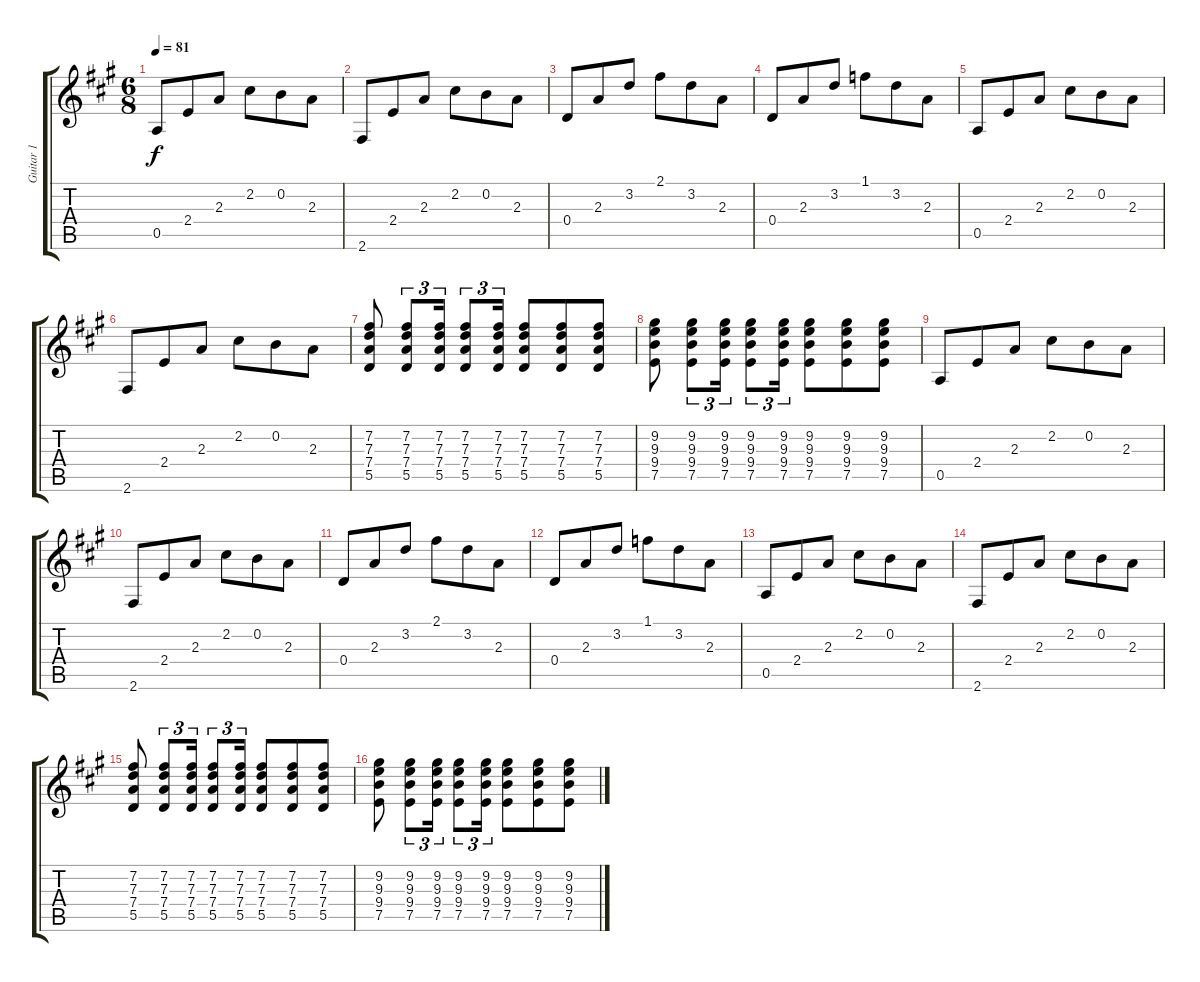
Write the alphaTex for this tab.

\track ("Guitar 1" "Guitar 1") {instrument electricguitarclean}
\staff {score tabs}
\tuning (E4 B3 G3 D3 A2 E2) {hide}
\ts (6 8)
\tempo 81
\clef g2
\ks a
0.5.8{dy f} 2.4.8 2.3.8 2.2.8 0.2.8 2.3.8 |
2.6.8 2.4.8 2.3.8 2.2.8 0.2.8 2.3.8 |
0.4.8 2.3.8 3.2.8 2.1.8 3.2.8 2.3.8 |
0.4.8 2.3.8 3.2.8 1.1.8 3.2.8 2.3.8 |
0.5.8 2.4.8 2.3.8 2.2.8 0.2.8 2.3.8 |
2.6.8 2.4.8 2.3.8 2.2.8 0.2.8 2.3.8 |
(7.2 7.3 7.4 5.5).8 (7.2 7.3 7.4 5.5).8{tu (3 2)} (7.2 7.3 7.4 5.5).16{tu (3 2)} (7.2 7.3 7.4 5.5).8{tu (3 2)} (7.2 7.3 7.4 5.5).16{tu (3 2)} (7.2 7.3 7.4 5.5).8 (7.2 7.3 7.4 5.5).8 (7.2 7.3 7.4 5.5).8 |
(9.2 9.3 9.4 7.5).8 (9.2 9.3 9.4 7.5).8{tu (3 2)} (9.2 9.3 9.4 7.5).16{tu (3 2)} (9.2 9.3 9.4 7.5).8{tu (3 2)} (9.2 9.3 9.4 7.5).16{tu (3 2)} (9.2 9.3 9.4 7.5).8 (9.2 9.3 9.4 7.5).8 (9.2 9.3 9.4 7.5).8 |
0.5.8 2.4.8 2.3.8 2.2.8 0.2.8 2.3.8 |
2.6.8 2.4.8 2.3.8 2.2.8 0.2.8 2.3.8 |
0.4.8 2.3.8 3.2.8 2.1.8 3.2.8 2.3.8 |
0.4.8 2.3.8 3.2.8 1.1.8 3.2.8 2.3.8 |
0.5.8 2.4.8 2.3.8 2.2.8 0.2.8 2.3.8 |
2.6.8 2.4.8 2.3.8 2.2.8 0.2.8 2.3.8 |
(7.2 7.3 7.4 5.5).8 (7.2 7.3 7.4 5.5).8{tu (3 2)} (7.2 7.3 7.4 5.5).16{tu (3 2)} (7.2 7.3 7.4 5.5).8{tu (3 2)} (7.2 7.3 7.4 5.5).16{tu (3 2)} (7.2 7.3 7.4 5.5).8 (7.2 7.3 7.4 5.5).8 (7.2 7.3 7.4 5.5).8 |
(9.2 9.3 9.4 7.5).8 (9.2 9.3 9.4 7.5).8{tu (3 2)} (9.2 9.3 9.4 7.5).16{tu (3 2)} (9.2 9.3 9.4 7.5).8{tu (3 2)} (9.2 9.3 9.4 7.5).16{tu (3 2)} (9.2 9.3 9.4 7.5).8 (9.2 9.3 9.4 7.5).8 (9.2 9.3 9.4 7.5).8
